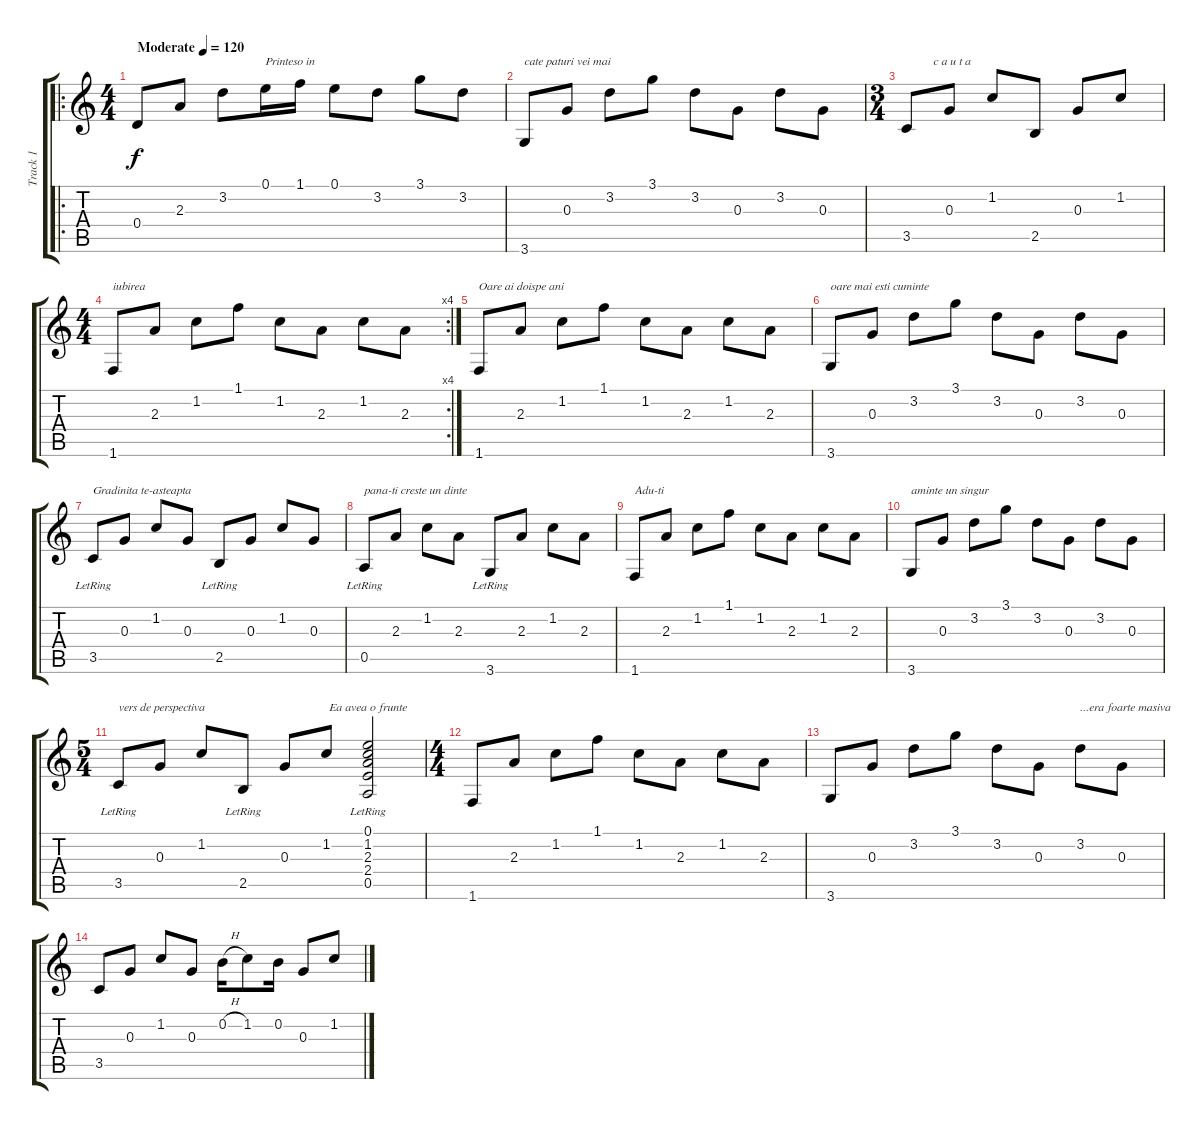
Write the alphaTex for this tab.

\track ("Track 1" "Track 1") {instrument acousticguitarsteel}
\staff {score tabs}
\tuning (E4 B3 G3 D3 A2 E2) {hide}
\ro
\ts (4 4)
\tempo (120 "Moderate")
\clef g2
\ks c
0.4.8{dy f instrument acousticguitarsteel} 2.3.8 3.2.8 0.1.16{txt "Printeso in "} 1.1.16 0.1.8 3.2.8 3.1.8 3.2.8 |
3.6.8{txt "cate paturi vei mai"} 0.3.8 3.2.8 3.1.8 3.2.8 0.3.8 3.2.8 0.3.8 |
\ts (3 4)
3.5.8{txt "         c a u t a"} 0.3.8 1.2.8 2.5.8 0.3.8 1.2.8 |
\rc 4
\ts (4 4)
1.6.8{txt "iubirea"} 2.3.8 1.2.8 1.1.8 1.2.8 2.3.8 1.2.8 2.3.8 |
1.6.8{txt "Oare ai doispe ani"} 2.3.8 1.2.8 1.1.8 1.2.8 2.3.8 1.2.8 2.3.8 |
3.6.8{txt "oare mai esti cuminte"} 0.3.8 3.2.8 3.1.8 3.2.8 0.3.8 3.2.8 0.3.8 |
3.5{lr}.8{txt "Gradinita te-asteapta"} 0.3.8 1.2.8 0.3.8 2.5{lr}.8 0.3.8 1.2.8 0.3.8 |
0.5{lr}.8{txt "pana-ti creste un dinte"} 2.3.8 1.2.8 2.3.8 3.6{lr}.8 2.3.8 1.2.8 2.3.8 |
1.6.8{txt "Adu-ti"} 2.3.8 1.2.8 1.1.8 1.2.8 2.3.8 1.2.8 2.3.8 |
3.6.8{txt "aminte un singur "} 0.3.8 3.2.8 3.1.8 3.2.8 0.3.8 3.2.8 0.3.8 |
\ts (5 4)
3.5{lr}.8{txt "vers de perspectiva"} 0.3.8 1.2.8 2.5{lr}.8 0.3.8 1.2.8{txt " Ea avea o frunte"} (0.1{lr} 1.2{lr} 2.3{lr} 2.4{lr} 0.5{lr}).2 |
\ts (4 4)
1.6.8 2.3.8 1.2.8 1.1.8 1.2.8 2.3.8 1.2.8 2.3.8 |
3.6.8 0.3.8 3.2.8 3.1.8 3.2.8 0.3.8 3.2.8{txt "...era foarte masiva"} 0.3.8 |
3.5.8 0.3.8 1.2.8 0.3.8 0.2{h}.16 1.2.8 0.2.16 0.3.8 1.2.8
